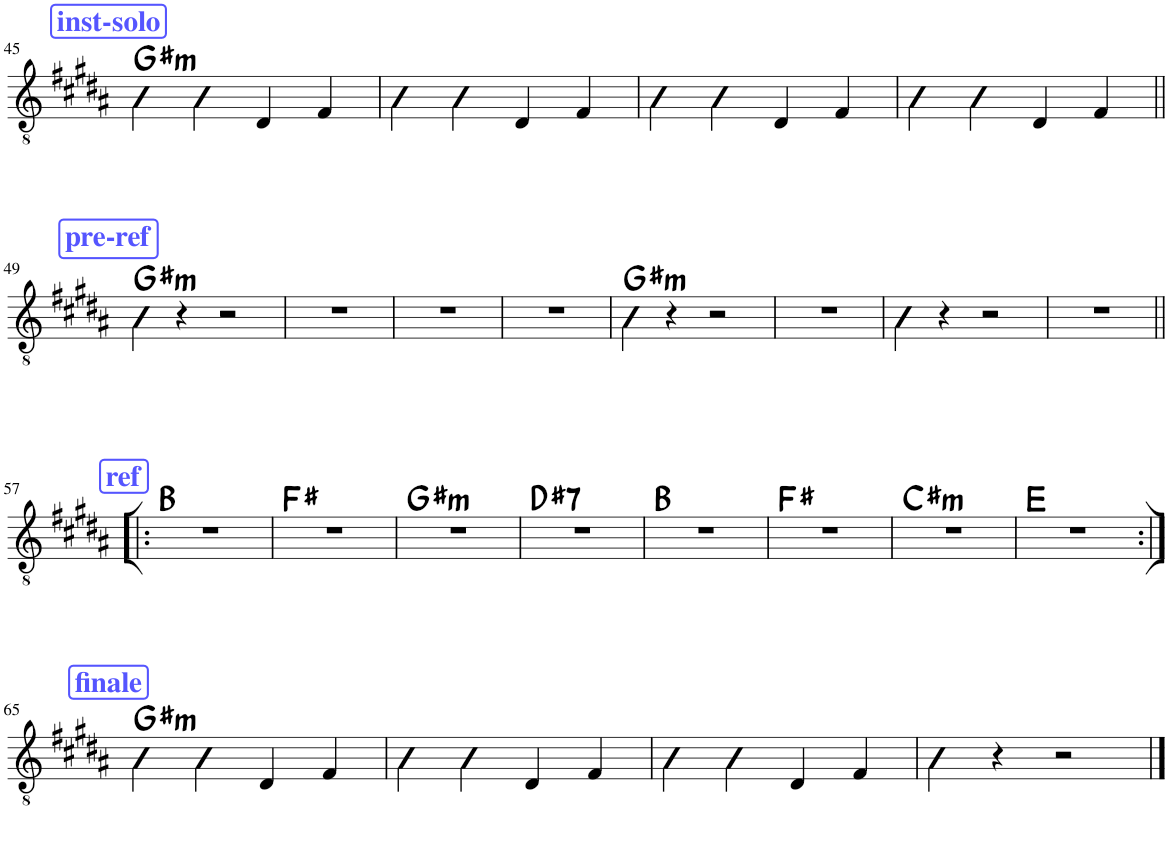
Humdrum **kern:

**kern	**harte
*part1	*part1
*staff1	*
*I"Classical Guitar	*
*I'Guit.	*
!!LO:PB:g=z
*clefGv2	*
*k[f#c#g#d#a#]	*
*M4/4	*
!!LO:REH:place=s1:a:B:cj:color=#5555FF:fs=14:t=inst-solo
=45	=45
!	!LO:H:kt=m
4G#\	G#:min
4G#\	.
4D#/	.
4F#/	.
=46	=46
4G#\	.
4G#\	.
4D#/	.
4F#/	.
=47	=47
4G#\	.
4G#\	.
4D#/	.
4F#/	.
=48	=48
4G#\	.
4G#\	.
4D#/	.
4F#/	.
!!LO:LB:g=z
!!LO:REH:place=s1:a:B:cj:color=#5555FF:fs=14:t=pre-ref
=49||	=49||
!	!LO:H:kt=m
4G#\	G#:min
4r	.
2r	.
=50	=50
1r	.
=51	=51
1r	.
=52	=52
1r	.
=53	=53
!	!LO:H:kt=m
4G#\	G#:min
4r	.
2r	.
=54	=54
1r	.
=55	=55
4G#\	.
4r	.
2r	.
=56	=56
1r	.
!!LO:LB:g=z
!!LO:REH:place=s1:a:B:cj:color=#5555FF:fs=14:t=ref
=57!|:	=57!|:
1r	B:maj
=58	=58
1r	F#:maj
=59	=59
!	!LO:H:kt=m
1r	G#:min
=60	=60
!	!LO:H:kt=7
1r	D#:7
=61	=61
1r	B:maj
=62	=62
1r	F#:maj
=63	=63
!	!LO:H:kt=m
1r	C#:min
=64	=64
1r	E:maj
!!LO:LB:g=z
!!LO:REH:place=s1:a:B:cj:color=#5555FF:fs=14:t=finale
=65:|!	=65:|!
!	!LO:H:kt=m
4G#\	G#:min
4G#\	.
4D#/	.
4F#/	.
=66	=66
4G#\	.
4G#\	.
4D#/	.
4F#/	.
=67	=67
4G#\	.
4G#\	.
4D#/	.
4F#/	.
=68	=68
4G#\	.
4r	.
2r	.
==	==
*-	*-
